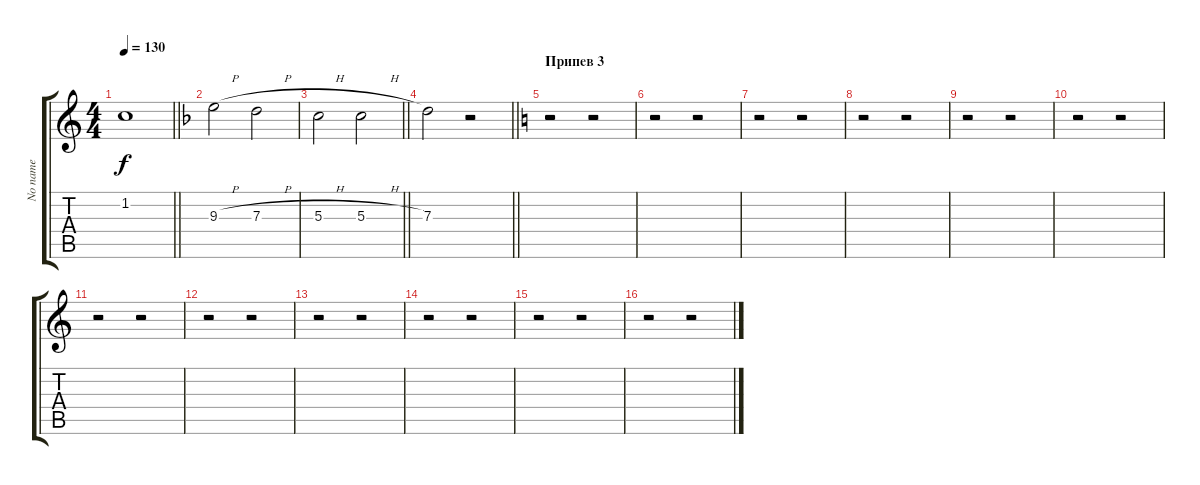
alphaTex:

\track ("No name" "No name") {instrument contrabass}
\staff {score tabs}
\tuning (E4 B3 G3 D3 A2 E2) {hide}
\ts (4 4)
\tempo 130
\clef g2
\barLineRight lightlight
\ks c
1.2{t}.1{dy f} |
\ks f
9.3{h}.2 7.3{h}.2 |
\barLineRight lightlight
5.3{h}.2 5.3{h}.2 |
\barLineRight lightlight
7.3.2 r.2 |
\section ("" "Припев 3")
\ks c
r.2 r.2 |
r.2 r.2 |
r.2 r.2 |
r.2 r.2 |
r.2 r.2 |
r.2 r.2 |
r.2 r.2 |
r.2 r.2 |
r.2 r.2 |
r.2 r.2 |
r.2 r.2 |
r.2 r.2
